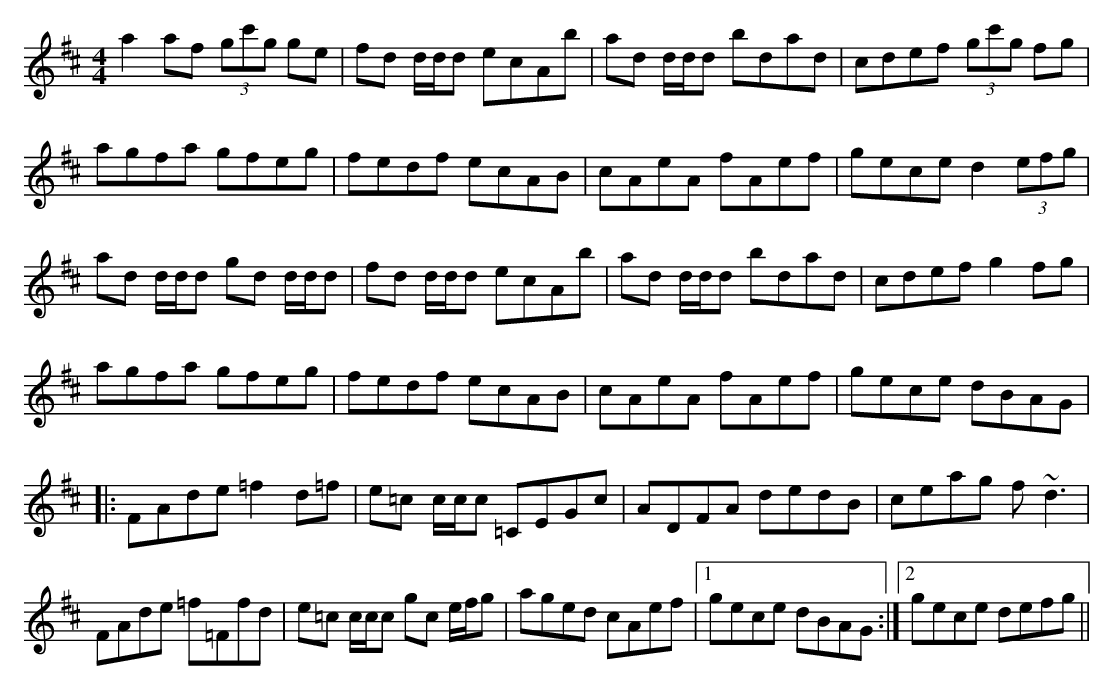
X:1
M:4/4
K:D
a2 af (3gc'g ge|fd d/d/d ecAb|ad d/d/d bdad|cdef (3gc'g fg|
agfa gfeg|fedf ecAB|cAeA fAef|gece d2 (3efg|
ad d/d/d gd d/d/d|fd d/d/d ecAb|ad d/d/d bdad|cdef g2fg|
agfa gfeg|fedf ecAB|cAeA fAef|gece dBAG|
|:FAde =f2d=f|e=c c/c/c =CEGc|ADFA dedB|ceag f~d3|
FAde =f=Ffd|e=c c/c/c gc e/f/g|aged cAef|1 gece dBAG:|2 gece defg||
